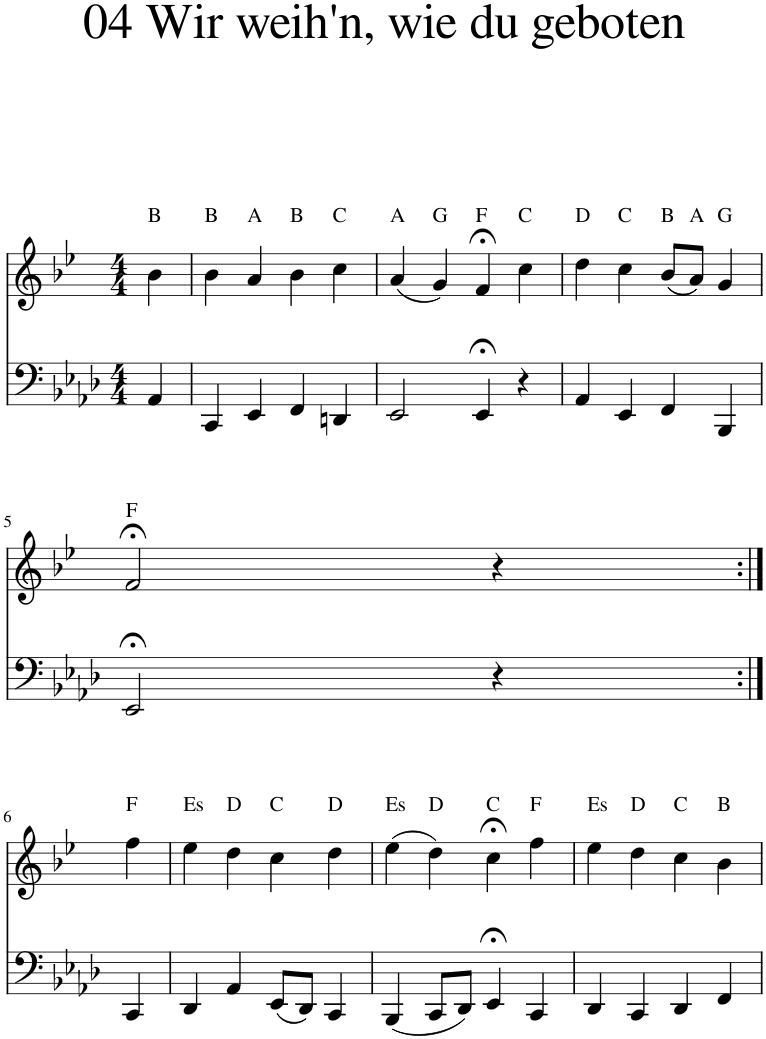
**kern	**kern
*part2	*part1
*staff2	*staff1
*I"B Tuba	*I"C Trompete
*I'Tba	*I'Tpt
*clefF4	*clefG2
*k[b-e-a-d-]	*k[b-e-]
*M4/4	*M4/4
=1	=1
!	!LO:TX:a:t=B
4AA-/	4b-\
=2	=2
!	!LO:TX:a:t=B
4CC/	4b-\
!	!LO:TX:a:t=A
4EE-/	4a/
!	!LO:TX:a:t=B
4FF/	4b-\
!	!LO:TX:a:t=C
4DDn/	4cc\
=3	=3
!	!LO:TX:a:t=A
2EE-/	(4a/
!	!LO:TX:a:t=G
.	4g/)
!	!LO:TX:a:t=F
4EE-;</	4f;</
!	!LO:TX:a:t=C
4r	4cc\
=4	=4
!	!LO:TX:a:t=D
4AA-/	4dd\
!	!LO:TX:a:t=C
4EE-/	4cc\
!	!LO:TX:a:t=B
4FF/	(8b-/L
!	!LO:TX:a:t=A
.	8a/J)
!	!LO:TX:a:t=G
4BBB-/	4g/
!!LO:LB:g=z
=5	=5
!	!LO:TX:a:t=F
2EE-;</	2f;</
4r	4r
!!LO:LB:g=z
=6:|!	=6:|!
!	!LO:TX:a:t=F
4CC/	4ff\
=7	=7
!	!LO:TX:a:t=Es
4DD-/	4ee-\
!	!LO:TX:a:t=D
4AA-/	4dd\
!	!LO:TX:a:t=C
(8EE-/L	4cc\
8DD-/J)	.
!	!LO:TX:a:t=D
4CC/	4dd\
=8	=8
!	!LO:TX:a:t=Es
(4BBB-/	(4ee-\
!	!LO:TX:a:t=D
8CC/L	4dd\)
8DD-/J)	.
!	!LO:TX:a:t=C
4EE-;</	4cc;<\
!	!LO:TX:a:t=F
4CC/	4ff\
=9	=9
!	!LO:TX:a:t=Es
4DD-/	4ee-\
!	!LO:TX:a:t=D
4CC/	4dd\
!	!LO:TX:a:t=C
4DD-/	4cc\
!	!LO:TX:a:t=B
4FF/	4b-\
=	=
*-	*-
